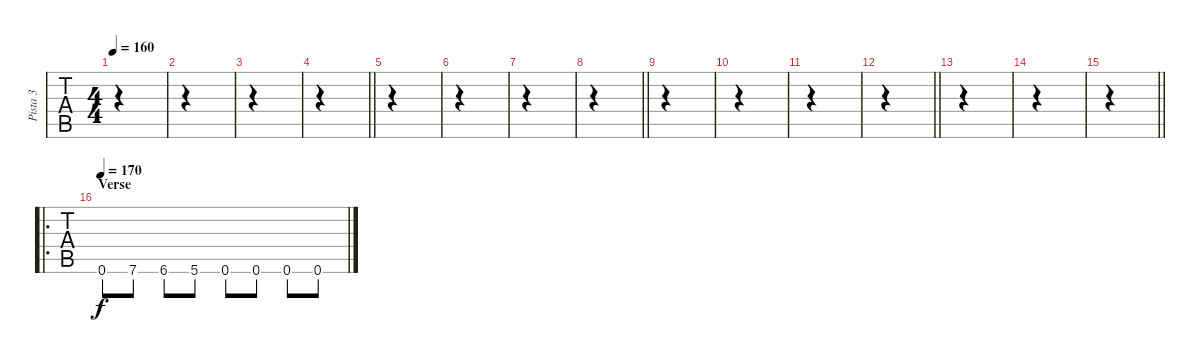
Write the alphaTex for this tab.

\track ("Pista 3" "Pista 3") {instrument overdrivenguitar}
\staff {tabs}
\tuning (E4 B3 G3 D3 A2 E2) {hide}
\ts (4 4)
\tempo 160
\clef g2
\ks c
|
|
|
\barLineRight lightlight
|
|
|
|
\barLineRight lightlight
|
|
|
|
\barLineRight lightlight
|
|
|
\barLineRight lightlight
|
\ro
\section ("" "Verse")
\tempo 170
0.6.8 7.6.8 6.6.8 5.6.8 0.6.8 0.6.8 0.6.8 0.6.8
